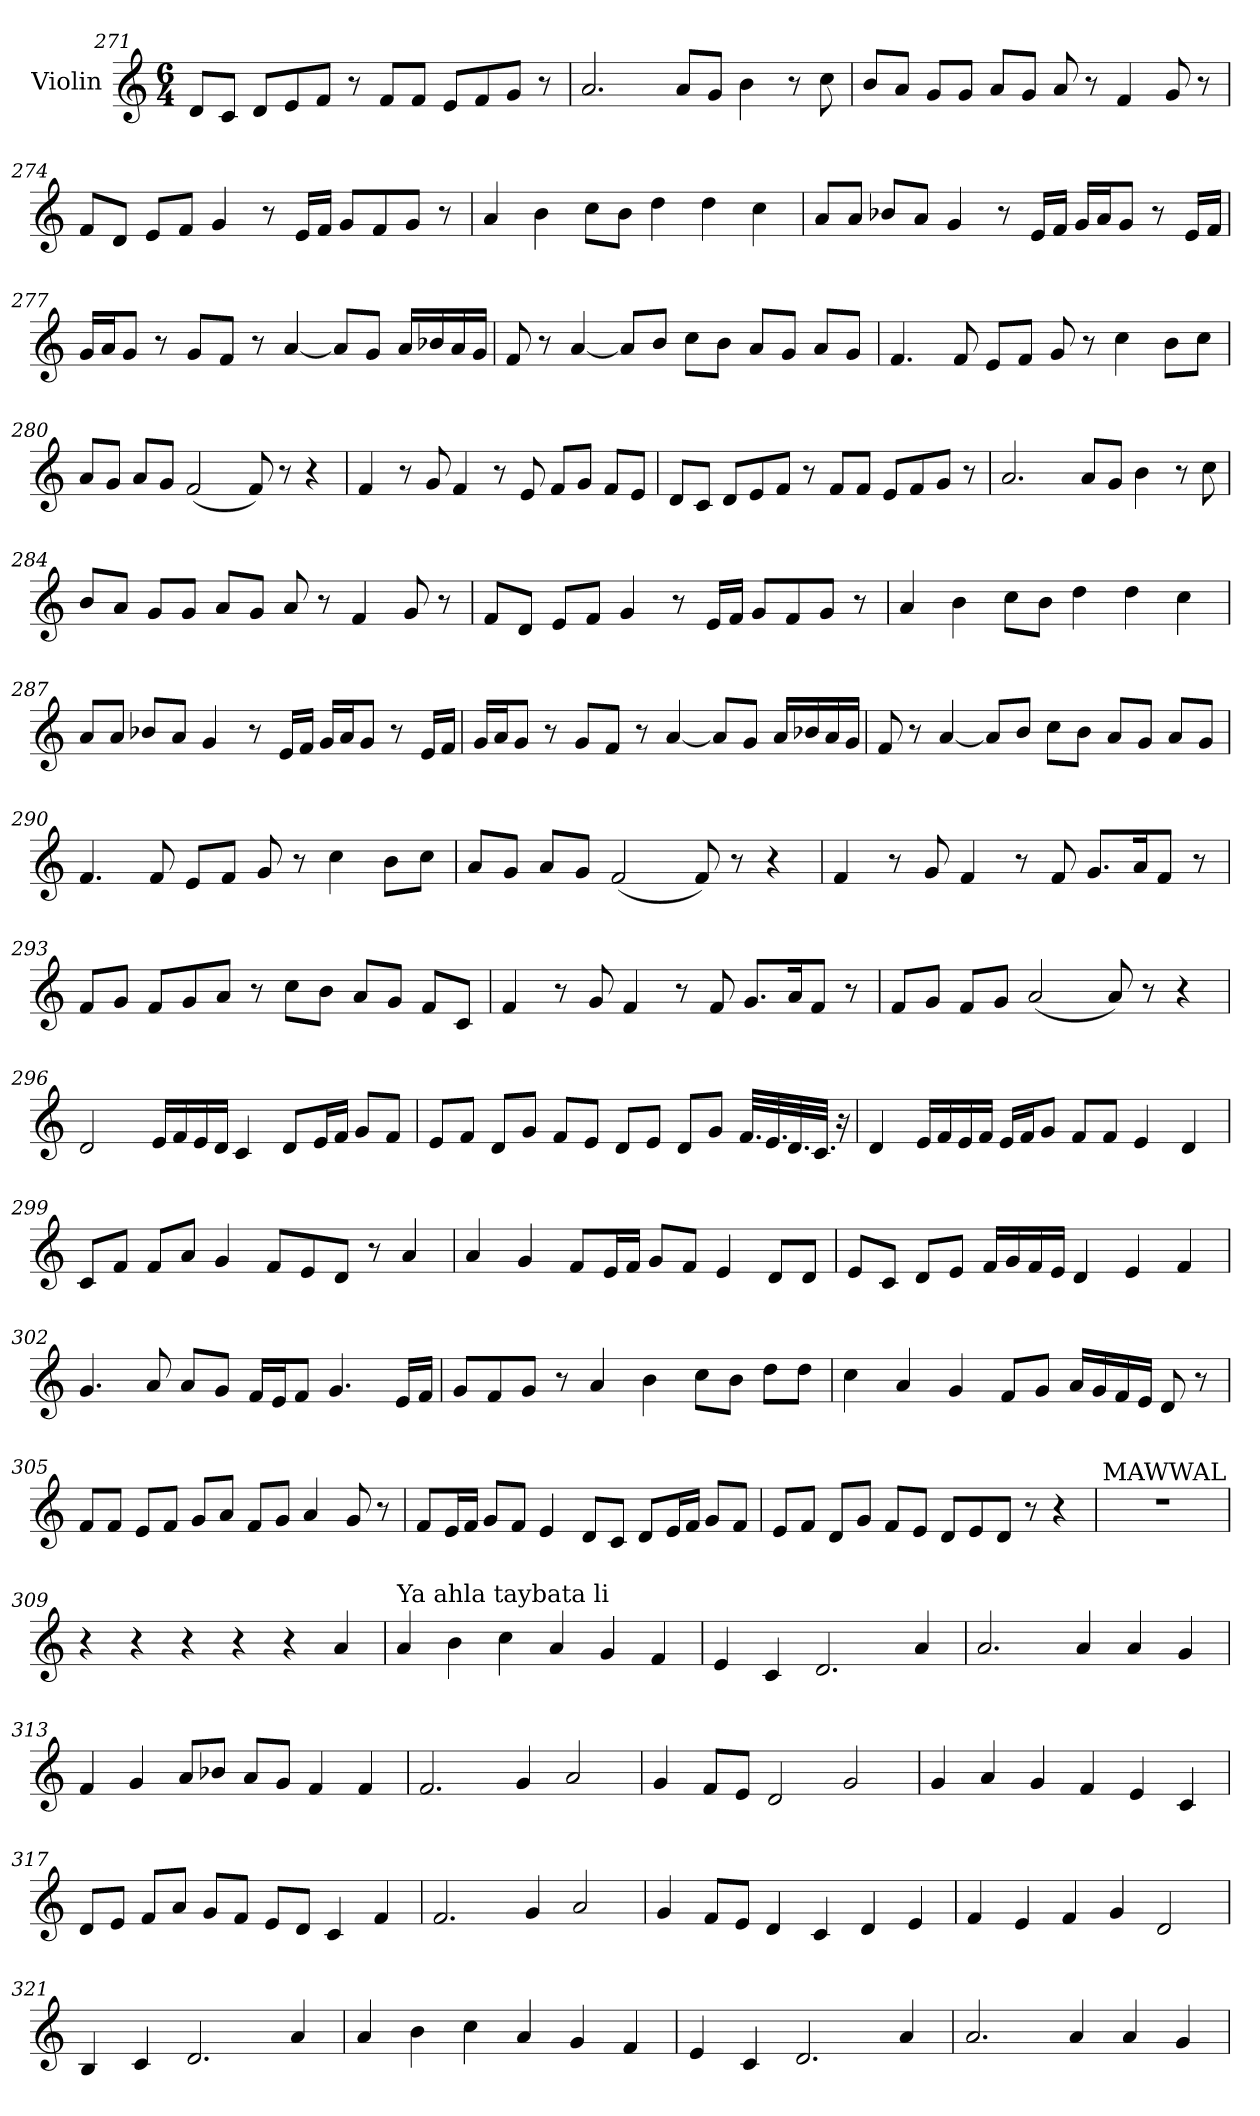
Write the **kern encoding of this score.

**kern
*part1
*staff1
*I"Violin
!!LO:PB:g=z
*clefG2
*k[]
*C:
*M6/4
=271
8d/L
8c/J
8d/L
8e/
8f/J
8r
8f/L
8f/J
8e/L
8f/
8g/J
8r
!!LO:PB:g=z
=272
2.a/
8a/L
8g/J
4b\
8r
8cc\
=273
8b/L
8a/J
8g/L
8g/J
8a/L
8g/J
8a/
8r
4f/
8g/
8r
!!LO:PB:g=z
=274
8f/L
8d/J
8e/L
8f/J
4g/
8r
16e/LL
16f/JJ
8g/L
8f/
8g/J
8r
!!LO:PB:g=z
=275
4a/
4b\
8cc\L
8b\J
4dd\
4dd\
4cc\
=276
8a/L
8a/J
8b-X/L
8a/J
4g/
8r
16e/LL
16f/JJ
16g/LL
16a/J
8g/J
8r
16e/LL
16f/JJ
!!LO:PB:g=z
=277
16g/LL
16a/J
8g/J
8r
8g/L
8f/J
8r
[4a/
8a/L]
8g/J
16a/LL
16b-X/
16a/
16g/JJ
!!LO:PB:g=z
=278
8f/
8r
[4a/
8a/L]
8b/J
8cc\L
8b\J
8a/L
8g/J
8a/L
8g/J
=279
4.f/
8f/
8e/L
8f/J
8g/
8r
4cc\
8b\L
8cc\J
!!LO:PB:g=z
=280
8a/L
8g/J
8a/L
8g/J
(2f/
8f/)
8r
4r
=281
4f/
8r
8g/
4f/
8r
8e/
8f/L
8g/J
8f/L
8e/J
=282
8d/L
8c/J
8d/L
8e/
8f/J
8r
8f/L
8f/J
8e/L
8f/
8g/J
8r
!!LO:PB:g=z
=283
2.a/
8a/L
8g/J
4b\
8r
8cc\
!!LO:PB:g=z
=284
8b/L
8a/J
8g/L
8g/J
8a/L
8g/J
8a/
8r
4f/
8g/
8r
=285
8f/L
8d/J
8e/L
8f/J
4g/
8r
16e/LL
16f/JJ
8g/L
8f/
8g/J
8r
!!LO:PB:g=z
=286
4a/
4b\
8cc\L
8b\J
4dd\
4dd\
4cc\
!!LO:PB:g=z
=287
8a/L
8a/J
8b-X/L
8a/J
4g/
8r
16e/LL
16f/JJ
16g/LL
16a/J
8g/J
8r
16e/LL
16f/JJ
=288
16g/LL
16a/J
8g/J
8r
8g/L
8f/J
8r
[4a/
8a/L]
8g/J
16a/LL
16b-X/
16a/
16g/JJ
!!LO:PB:g=z
=289
8f/
8r
[4a/
8a/L]
8b/J
8cc\L
8b\J
8a/L
8g/J
8a/L
8g/J
!!LO:PB:g=z
=290
4.f/
8f/
8e/L
8f/J
8g/
8r
4cc\
8b\L
8cc\J
=291
8a/L
8g/J
8a/L
8g/J
(2f/
8f/)
8r
4r
!!LO:PB:g=z
=292
4f/
8r
8g/
4f/
8r
8f/
8.g/L
16a/K
8f/J
8r
!!LO:PB:g=z
=293
8f/L
8g/J
8f/L
8g/
8a/J
8r
8cc\L
8b\J
8a/L
8g/J
8f/L
8c/J
=294
4f/
8r
8g/
4f/
8r
8f/
8.g/L
16a/K
8f/J
8r
!!LO:PB:g=z
=295
8f/L
8g/J
8f/L
8g/J
(2a/
8a/)
8r
4r
!!LO:PB:g=z
=296
2d/
16e/LL
16f/
16e/
16d/JJ
4c/
8d/L
16e/L
16f/JJ
8g/L
8f/J
=297
8e/L
8f/J
8d/L
8g/J
8f/L
8e/J
8d/L
8e/J
8d/L
8g/J
32.f/LLL
32.e/
32.d/
32.c/JJJ
16r
!!LO:PB:g=z
=298
4d/
16e/LL
16f/
16e/
16f/JJ
16e/LL
16f/J
8g/J
8f/L
8f/J
4e/
4d/
!!LO:PB:g=z
=299
8c/L
8f/J
8f/L
8a/J
4g/
8f/L
8e/
8d/J
8r
4a/
=300
4a/
4g/
8f/L
16e/L
16f/JJ
8g/L
8f/J
4e/
8d/L
8d/J
!!LO:PB:g=z
=301
8e/L
8c/J
8d/L
8e/J
16f/LL
16g/
16f/
16e/JJ
4d/
4e/
4f/
!!LO:PB:g=z
=302
4.g/
8a/
8a/L
8g/J
16f/LL
16e/J
8f/J
4.g/
16e/LL
16f/JJ
=303
8g/L
8f/
8g/J
8r
4a/
4b\
8cc\L
8b\J
8dd\L
8dd\J
!!LO:PB:g=z
=304
4cc\
4a/
4g/
8f/L
8g/J
16a/LL
16g/
16f/
16e/JJ
8d/
8r
=305
8f/L
8f/J
8e/L
8f/J
8g/L
8a/J
8f/L
8g/J
4a/
8g/
8r
=306
8f/L
16e/L
16f/JJ
8g/L
8f/J
4e/
8d/L
8c/J
8d/L
16e/L
16f/JJ
8g/L
8f/J
!!LO:PB:g=z
=307
8e/L
8f/J
8d/L
8g/J
8f/L
8e/J
8d/L
8e/
8d/J
8r
4r
=308
!LO:TX:a:t=MAWWAL
1.r
!!LO:PB:g=z
=309
4r
4r
4r
4r
4r
4a/
=310
*MM95
!LO:TX:a:t=Ya ahla taybata li
4a/
4b\
4cc\
4a/
4g/
4f/
!!LO:PB:g=z
=311
4e/
4c/
2.d/
4a/
=312
2.a/
4a/
4a/
4g/
!!LO:PB:g=z
=313
4f/
4g/
8a/L
8b-X/J
8a/L
8g/J
4f/
4f/
=314
2.f/
4g/
2a/
!!LO:PB:g=z
=315
4g/
8f/L
8e/J
2d/
2g/
=316
4g/
4a/
4g/
4f/
4e/
4c/
!!LO:PB:g=z
=317
8d/L
8e/J
8f/L
8a/J
8g/L
8f/J
8e/L
8d/J
4c/
4f/
=318
2.f/
4g/
2a/
!!LO:PB:g=z
=319
4g/
8f/L
8e/J
4d/
4c/
4d/
4e/
=320
4f/
4e/
4f/
4g/
2d/
!!LO:PB:g=z
=321
4B/
4c/
2.d/
4a/
=322
4a/
4b\
4cc\
4a/
4g/
4f/
!!LO:PB:g=z
=323
4e/
4c/
2.d/
4a/
=324
2.a/
4a/
4a/
4g/
=
*-
